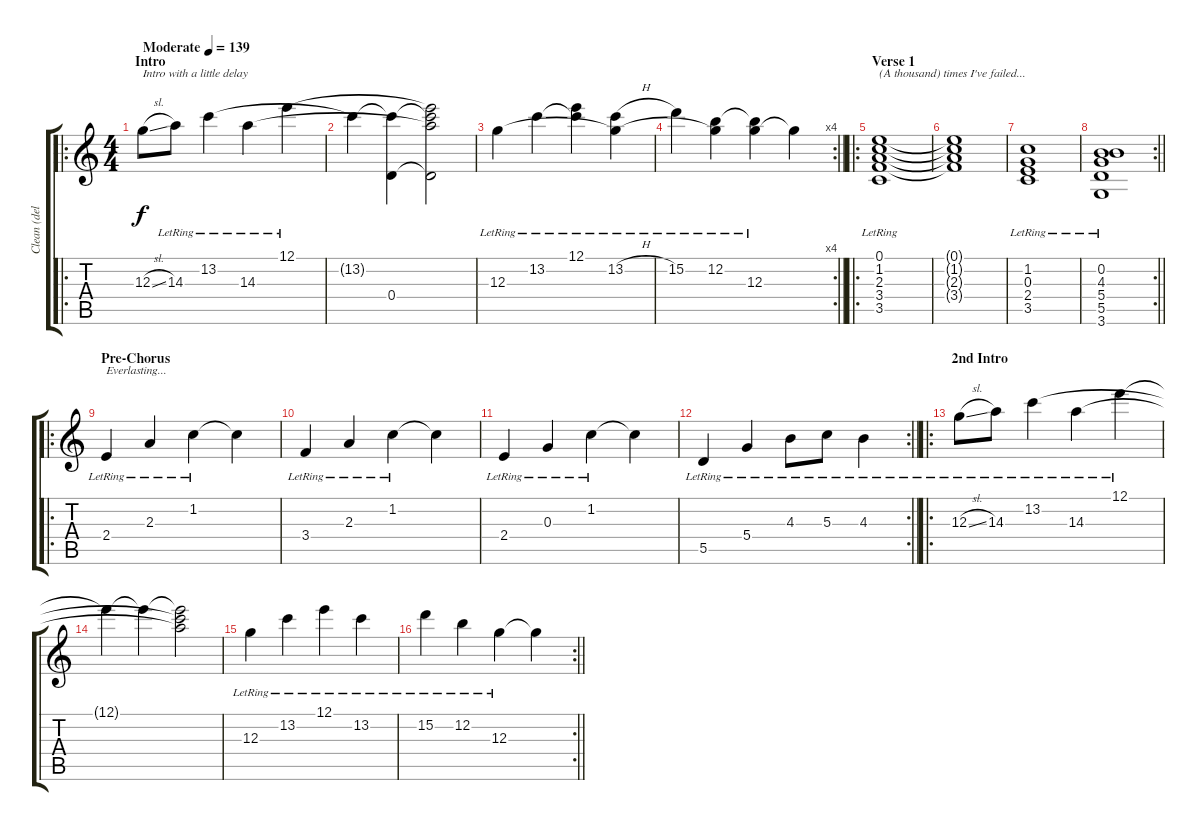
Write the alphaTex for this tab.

\track ("Clean (delay)" "Clean (del") {instrument electricguitarjazz}
\staff {score tabs}
\tuning (E4 B3 G3 D3 A2 E2) {hide}
\ro
\ts (4 4)
\section ("" "Intro")
\tempo (139 "Moderate")
\clef g2
\ks c
12.3{sl}.8{txt "Intro with a little delay" dy f instrument electricguitarjazz} 14.3{lr}.8 13.2{lr}.4 14.3{lr}.4 12.1{lr}.4 |
13.2{t}.4 (13.2{t} 0.4).4 (12.1{t} 13.2{t} 14.3{t} 0.4{t}).2 |
12.3{lr}.4 13.2{lr}.4 (12.1{lr} 13.2{t}).4 (13.2{h lr} 12.3{t}).4 |
\rc 4
\barLineRight lightlight
15.2{lr}.4 (12.2{lr} 12.3{t}).4 (12.2{t} 12.3{lr}).4 12.3{t}.4 |
\ro
\section ("" "Verse 1")
(0.1{lr} 1.2{lr} 2.3{lr} 3.4{lr} 3.5{lr}).1{txt "(A thousand) times I've failed..." volume 8} |
(0.1{t} 1.2{t} 2.3{t} 3.4{t}).1 |
(1.2{lr} 0.3{lr} 2.4{lr} 3.5{lr}).1 |
\rc 2
\barLineRight lightlight
(0.2{lr} 4.3{lr} 5.4{lr} 5.5{lr} 3.6{lr}).1 |
\ro
\section ("" "Pre-Chorus")
2.4{lr}.4{txt "Everlasting..."} 2.3{lr}.4 1.2{lr}.4 1.2{t}.4 |
3.4{lr}.4 2.3{lr}.4 1.2{lr}.4 1.2{t}.4 |
2.4{lr}.4 0.3{lr}.4 1.2{lr}.4 1.2{t}.4 |
\rc 2
\barLineRight lightlight
5.5{lr}.4 5.4{lr}.4 4.3{lr}.8 5.3{lr}.8 4.3{lr}.4 |
\ro
\section ("" "2nd Intro")
12.3{sl lr}.8{volume 16} 14.3{lr}.8 13.2{lr}.4 14.3{lr}.4 12.1{lr}.4 |
12.1{t}.4 12.1{t}.4 (12.1{t} 13.2{t} 14.3{t}).2 |
12.3{lr}.4 13.2{lr}.4 12.1{lr}.4 13.2{lr}.4 |
\rc 2
\barLineRight lightlight
15.2{lr}.4 12.2{lr}.4 12.3{lr}.4 12.3{t}.4
